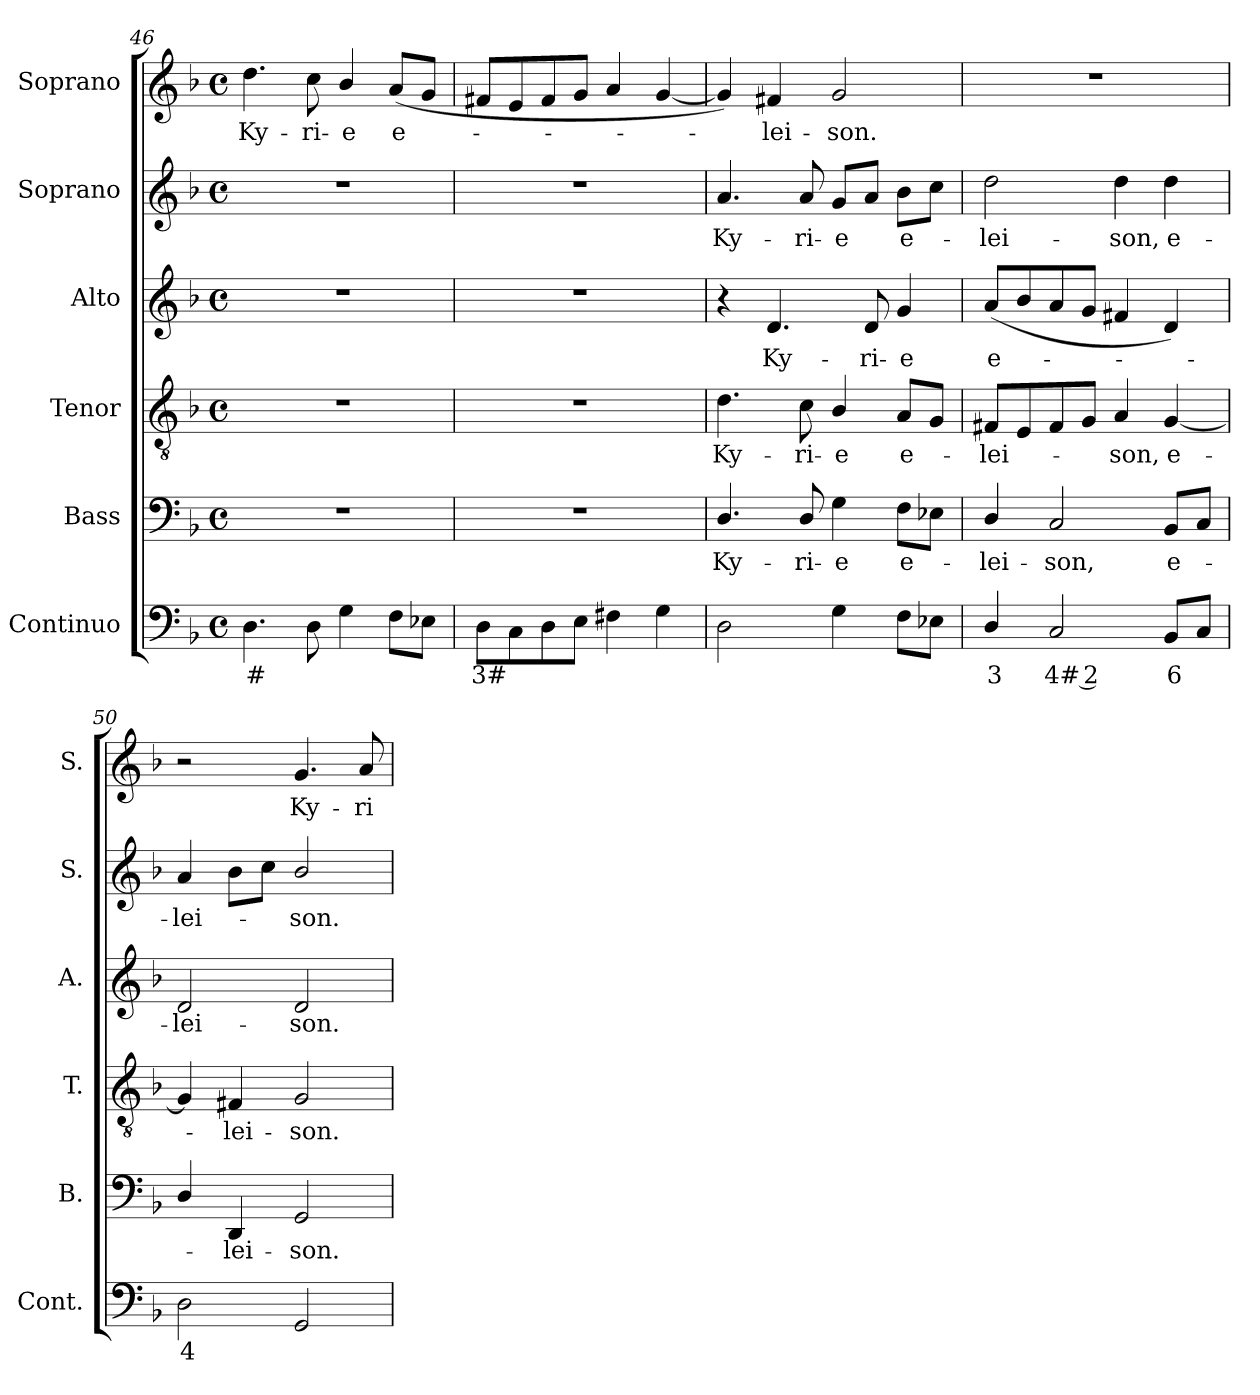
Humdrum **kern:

**kern	**text	**kern	**text	**kern	**text	**kern	**text	**kern	**text	**kern	**text
*part6	*part6	*part5	*part5	*part4	*part4	*part3	*part3	*part2	*part2	*part1	*part1
*staff6	*staff6	*staff5	*staff5	*staff4	*staff4	*staff3	*staff3	*staff2	*staff2	*staff1	*staff1
*I"Continuo	*	*I"Bass	*	*I"Tenor	*	*I"Alto	*	*I"Soprano	*	*I"Soprano	*
*I'Cont.	*	*I'B.	*	*I'T.	*	*I'A.	*	*I'S.	*	*I'S.	*
!!LO:PB:g=z
*clefF4	*	*clefF4	*	*clefGv2	*	*clefG2	*	*clefG2	*	*clefG2	*
*	*	*	*	*ITrd7c12	*	*	*	*	*	*	*
*k[b-]	*	*k[b-]	*	*k[b-]	*	*k[b-]	*	*k[b-]	*	*k[b-]	*
*F:	*	*F:	*	*F:	*	*F:	*	*F:	*	*F:	*
*M4/4	*	*M4/4	*	*M4/4	*	*M4/4	*	*M4/4	*	*M4/4	*
*met(c)	*	*met(c)	*	*met(c)	*	*met(c)	*	*met(c)	*	*met(c)	*
=46	=46	=46	=46	=46	=46	=46	=46	=46	=46	=46	=46
!	!LO:LY:b:color=#000000	!	!	!	!	!	!	!	!	!	!
!	!	!	!	!	!	!	!	!	!	!	!LO:LY:b:color=#000000
4.Di\	#	1r	.	1r	.	1r	.	1r	.	4.ddi\	Ky-
!	!	!	!	!	!	!	!	!	!	!	!LO:LY:b:color=#000000
8Di\	.	.	.	.	.	.	.	.	.	8cci\	-ri-
!	!	!	!	!	!	!	!	!	!	!	!LO:LY:b:color=#000000
4Gi\	.	.	.	.	.	.	.	.	.	4b-i/	-e
!	!	!	!	!	!	!	!	!	!	!	!LO:LY:b:color=#000000
8Fi\L	.	.	.	.	.	.	.	.	.	(8ai/L	e-
8E-Xi\J	.	.	.	.	.	.	.	.	.	8gi/J	.
=47	=47	=47	=47	=47	=47	=47	=47	=47	=47	=47	=47
!	!LO:LY:b:color=#000000	!	!	!	!	!	!	!	!	!	!
8Di\L	3#	1r	.	1r	.	1r	.	1r	.	8f#Xi/L	.
8Ci\	.	.	.	.	.	.	.	.	.	8ei/	.
8Di\	.	.	.	.	.	.	.	.	.	8f#i/	.
8Ei\J	.	.	.	.	.	.	.	.	.	8gi/J	.
4F#Xi\	.	.	.	.	.	.	.	.	.	4ai/	.
4Gi\	.	.	.	.	.	.	.	.	.	[4gi/	.
=48	=48	=48	=48	=48	=48	=48	=48	=48	=48	=48	=48
!	!	!	!LO:LY:b:color=#000000	!	!	!	!	!	!	!	!
!	!	!	!	!	!LO:LY:b:color=#000000	!	!	!	!	!	!
!	!	!	!	!	!	!	!	!	!LO:LY:b:color=#000000	!	!
2Di\	.	4.Di/	Ky-	4.Di\	Ky-	4r	.	4.ai/	Ky-	4gi/])	.
!	!	!	!	!	!	!	!LO:LY:b:color=#000000	!	!	!	!
!	!	!	!	!	!	!	!	!	!	!	!LO:LY:b:color=#000000
.	.	.	.	.	.	4.di/	Ky-	.	.	4f#Xi/	-lei-
!	!	!	!LO:LY:b:color=#000000	!	!	!	!	!	!	!	!
!	!	!	!	!	!LO:LY:b:color=#000000	!	!	!	!	!	!
!	!	!	!	!	!	!	!	!	!LO:LY:b:color=#000000	!	!
.	.	8Di/	-ri-	8Ci\	-ri-	.	.	8ai/	-ri-	.	.
!	!	!	!LO:LY:b:color=#000000	!	!	!	!	!	!	!	!
!	!	!	!	!	!LO:LY:b:color=#000000	!	!	!	!	!	!
!	!	!	!	!	!	!	!	!	!LO:LY:b:color=#000000	!	!
!	!	!	!	!	!	!	!	!	!	!	!LO:LY:b:color=#000000
4Gi\	.	4Gi\	-e	4BB-i/	-e	.	.	8gi/L	-e	2gi/	-son.
!	!	!	!	!	!	!	!LO:LY:b:color=#000000	!	!	!	!
.	.	.	.	.	.	8di/	-ri-	8ai/J	.	.	.
!	!	!	!LO:LY:b:color=#000000	!	!	!	!	!	!	!	!
!	!	!	!	!	!LO:LY:b:color=#000000	!	!	!	!	!	!
!	!	!	!	!	!	!	!LO:LY:b:color=#000000	!	!	!	!
!	!	!	!	!	!	!	!	!	!LO:LY:b:color=#000000	!	!
8Fi\L	.	8Fi\L	e-	8AAi/L	e-	4gi/	-e	8b-i\L	e-	.	.
8E-Xi\J	.	8E-Xi\J	.	8GGi/J	.	.	.	8cci\J	.	.	.
=49	=49	=49	=49	=49	=49	=49	=49	=49	=49	=49	=49
!	!LO:LY:b:color=#000000	!	!	!	!	!	!	!	!	!	!
!	!	!	!LO:LY:b:color=#000000	!	!	!	!	!	!	!	!
!	!	!	!	!	!LO:LY:b:color=#000000	!	!	!	!	!	!
!	!	!	!	!	!	!	!LO:LY:b:color=#000000	!	!	!	!
!	!	!	!	!	!	!	!	!	!LO:LY:b:color=#000000	!	!
4Di/	3	4Di/	-lei-	8FF#Xi/L	-lei-	(8ai/L	e-	2ddi\	-lei-	1r	.
.	.	.	.	8EEi/	.	8b-i/	.	.	.	.	.
!	!LO:LY:b:color=#000000	!	!	!	!	!	!	!	!	!	!
!	!	!	!LO:LY:b:color=#000000	!	!	!	!	!	!	!	!
2Ci/	4# 2	2Ci/	-son,	8FF#i/	.	8ai/	.	.	.	.	.
.	.	.	.	8GGi/J	.	8gi/J	.	.	.	.	.
!	!	!	!	!	!LO:LY:b:color=#000000	!	!	!	!	!	!
!	!	!	!	!	!	!	!	!	!LO:LY:b:color=#000000	!	!
.	.	.	.	4AAi/	-son,	4f#Xi/	.	4ddi\	-son,	.	.
!	!LO:LY:b:color=#000000	!	!	!	!	!	!	!	!	!	!
!	!	!	!LO:LY:b:color=#000000	!	!	!	!	!	!	!	!
!	!	!	!	!	!LO:LY:b:color=#000000	!	!	!	!	!	!
!	!	!	!	!	!	!	!	!	!LO:LY:b:color=#000000	!	!
8BB-i/L	6	8BB-i/L	e-	[4GGi/	e-	4di/)	.	4ddi\	e-	.	.
8Ci/J	.	8Ci/J	.	.	.	.	.	.	.	.	.
=50	=50	=50	=50	=50	=50	=50	=50	=50	=50	=50	=50
!	!LO:LY:b:color=#000000	!	!	!	!	!	!	!	!	!	!
!	!	!	!	!	!	!	!LO:LY:b:color=#000000	!	!	!	!
!	!	!	!	!	!	!	!	!	!LO:LY:b:color=#000000	!	!
2Di\	4	4Di/	.	4GGi/]	.	2di/	-lei-	4ai/	-lei-	2r	.
!	!	!	!LO:LY:b:color=#000000	!	!	!	!	!	!	!	!
!	!	!	!	!	!LO:LY:b:color=#000000	!	!	!	!	!	!
.	.	4DDi/	-lei-	4FF#Xi/	-lei-	.	.	8b-i\L	.	.	.
.	.	.	.	.	.	.	.	8cci\J	.	.	.
!	!	!	!LO:LY:b:color=#000000	!	!	!	!	!	!	!	!
!	!	!	!	!	!LO:LY:b:color=#000000	!	!	!	!	!	!
!	!	!	!	!	!	!	!LO:LY:b:color=#000000	!	!	!	!
!	!	!	!	!	!	!	!	!	!LO:LY:b:color=#000000	!	!
!	!	!	!	!	!	!	!	!	!	!	!LO:LY:b:color=#000000
2GGi/	.	2GGi/	-son.	2GGi/	-son.	2di/	-son.	2b-i/	-son.	4.gi/	Ky-
!	!	!	!	!	!	!	!	!	!	!	!LO:LY:b:color=#000000
.	.	.	.	.	.	.	.	.	.	8ai/	-ri-
=	=	=	=	=	=	=	=	=	=	=	=
*-	*-	*-	*-	*-	*-	*-	*-	*-	*-	*-	*-
